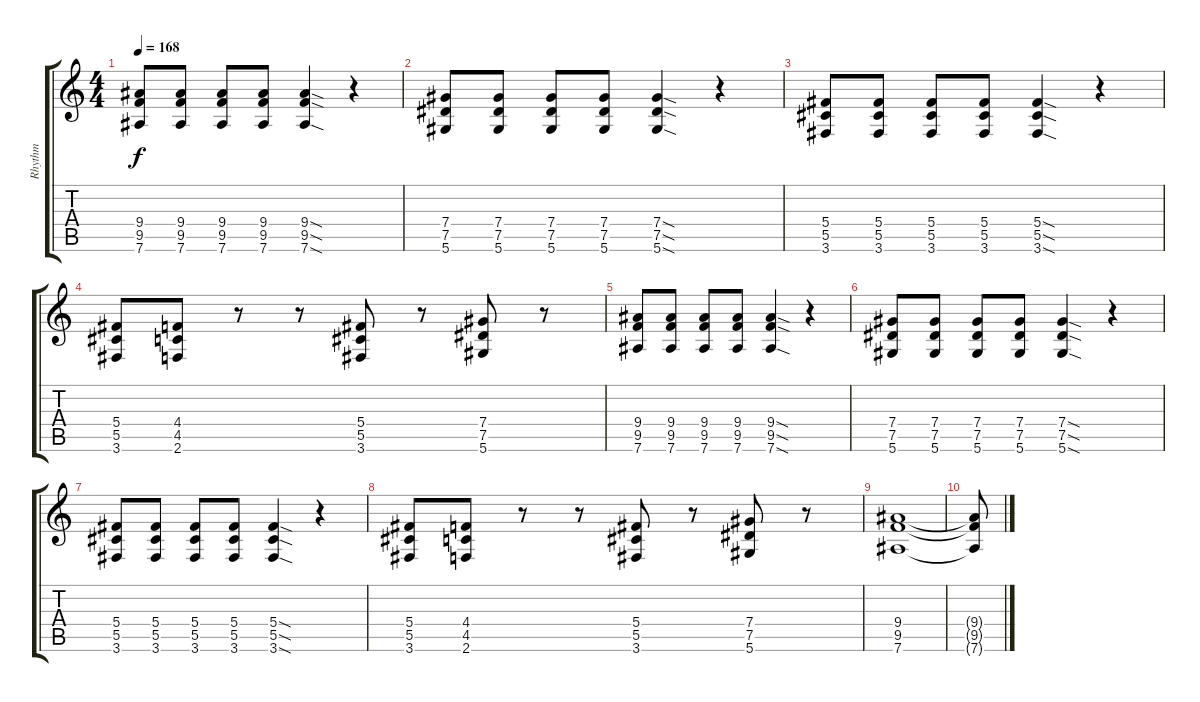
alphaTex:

\track ("Rhythm" "Rhythm") {instrument overdrivenguitar}
\staff {score tabs}
\tuning (Eb4 Bb3 Gb3 Db3 Ab2 Eb2) {hide}
\ts (4 4)
\tempo 168
\clef g2
\ks c
(9.4 9.5 7.6).8{dy f} (9.4 9.5 7.6).8 (9.4 9.5 7.6).8 (9.4 9.5 7.6).8 (9.4{sod} 9.5{sod} 7.6{sod}).4 r.4 |
(7.4 7.5 5.6).8 (7.4 7.5 5.6).8 (7.4 7.5 5.6).8 (7.4 7.5 5.6).8 (7.4{sod} 7.5{sod} 5.6{sod}).4 r.4 |
(5.4 5.5 3.6).8 (5.4 5.5 3.6).8 (5.4 5.5 3.6).8 (5.4 5.5 3.6).8 (5.4{sod} 5.5{sod} 3.6{sod}).4 r.4 |
(5.4 5.5 3.6).8 (4.4 4.5 2.6).8 r.8 r.8 (5.4 5.5 3.6).8 r.8 (7.4 7.5 5.6).8 r.8 |
(9.4 9.5 7.6).8 (9.4 9.5 7.6).8 (9.4 9.5 7.6).8 (9.4 9.5 7.6).8 (9.4{sod} 9.5{sod} 7.6{sod}).4 r.4 |
(7.4 7.5 5.6).8 (7.4 7.5 5.6).8 (7.4 7.5 5.6).8 (7.4 7.5 5.6).8 (7.4{sod} 7.5{sod} 5.6{sod}).4 r.4 |
(5.4 5.5 3.6).8 (5.4 5.5 3.6).8 (5.4 5.5 3.6).8 (5.4 5.5 3.6).8 (5.4{sod} 5.5{sod} 3.6{sod}).4 r.4 |
(5.4 5.5 3.6).8 (4.4 4.5 2.6).8 r.8 r.8 (5.4 5.5 3.6).8 r.8 (7.4 7.5 5.6).8 r.8 |
(9.4 9.5 7.6).1 |
(9.4{t} 9.5{t} 7.6{t}).8
